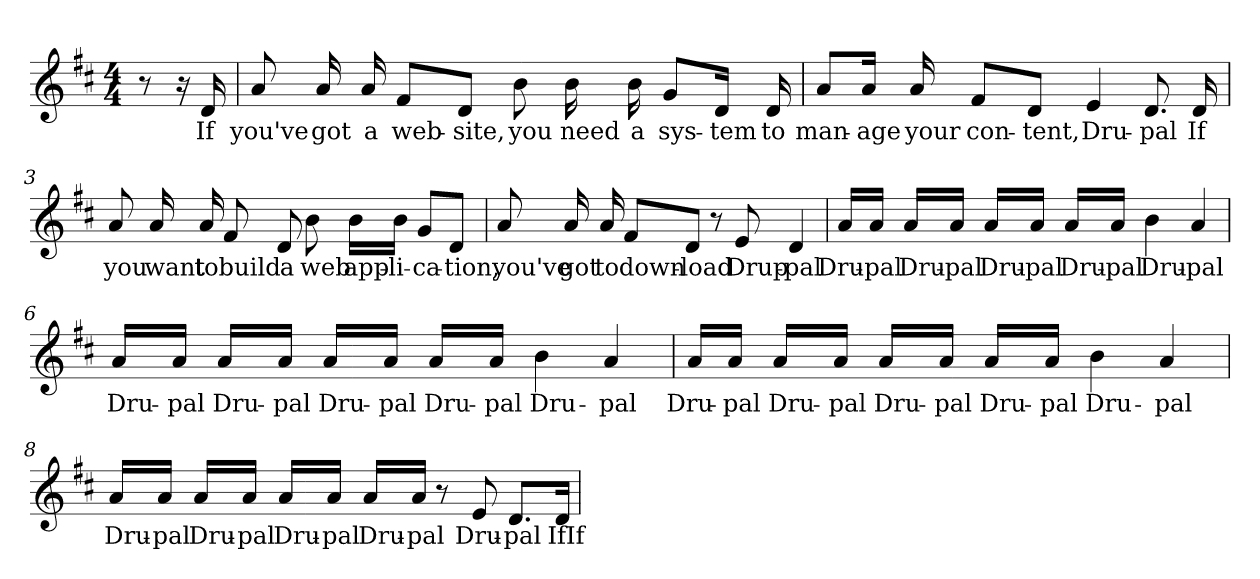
**kern	**text
*part1	*part1
*staff1	*staff1
*clefG2	*
*k[f#c#]	*
*D:	*
*M4/4	*
*MM88	*
=	=
8r	.
16r	.
!	!LO:LY:b
16d	If
=1	=1
!	!LO:LY:b
8a	you've
!	!LO:LY:b
16a	got
!	!LO:LY:b
16a	a
!	!LO:LY:b
8f#L	web-
!	!LO:LY:b
8dJ	-site,
!	!LO:LY:b
8b	you
!	!LO:LY:b
16b	need
!	!LO:LY:b
16b	a
!	!LO:LY:b
8gL	sys-
!	!LO:LY:b
16dJk	-tem
!	!LO:LY:b
16d	to
=2	=2
!	!LO:LY:b
8aL	man-
!	!LO:LY:b
16aJk	-age
!	!LO:LY:b
16a	your
!	!LO:LY:b
8f#L	con-
!	!LO:LY:b
8dJ	-tent,
!	!LO:LY:b
4e	Dru-
!	!LO:LY:b
8.d	-pal
!	!LO:LY:b
16d	If
=3	=3
!	!LO:LY:b
8a	you
!	!LO:LY:b
16a	want
!	!LO:LY:b
16a	to
!	!LO:LY:b
8f#	build
!	!LO:LY:b
8d	a
!	!LO:LY:b
8b	web
!	!LO:LY:b
16bLL	app-
!	!LO:LY:b
16bJJ	-li-
!	!LO:LY:b
8gL	-ca-
!	!LO:LY:b
8dJ	-tion,
=4	=4
!	!LO:LY:b
8a	you've
!	!LO:LY:b
16a	got
!	!LO:LY:b
16a	to
!	!LO:LY:b
8f#L	down-
!	!LO:LY:b
8dJ	-load
8r	.
!	!LO:LY:b
8e	Drup-
!	!LO:LY:b
4d	-pal
!!LO:LB:g=z
=5	=5
!	!LO:LY:b
16aLL	Dru-
!	!LO:LY:b
16aJJ	-pal
!	!LO:LY:b
16aLL	Dru-
!	!LO:LY:b
16aJJ	-pal
!	!LO:LY:b
16aLL	Dru-
!	!LO:LY:b
16aJJ	-pal
!	!LO:LY:b
16aLL	Dru-
!	!LO:LY:b
16aJJ	-pal
!	!LO:LY:b
4b	Dru-
!	!LO:LY:b
4a	-pal
=6	=6
!	!LO:LY:b
16aLL	Dru-
!	!LO:LY:b
16aJJ	-pal
!	!LO:LY:b
16aLL	Dru-
!	!LO:LY:b
16aJJ	-pal
!	!LO:LY:b
16aLL	Dru-
!	!LO:LY:b
16aJJ	-pal
!	!LO:LY:b
16aLL	Dru-
!	!LO:LY:b
16aJJ	-pal
!	!LO:LY:b
4b	Dru-
!	!LO:LY:b
4a	-pal
=7	=7
!	!LO:LY:b
16aLL	Dru-
!	!LO:LY:b
16aJJ	-pal
!	!LO:LY:b
16aLL	Dru-
!	!LO:LY:b
16aJJ	-pal
!	!LO:LY:b
16aLL	Dru-
!	!LO:LY:b
16aJJ	-pal
!	!LO:LY:b
16aLL	Dru-
!	!LO:LY:b
16aJJ	-pal
!	!LO:LY:b
4b	Dru-
!	!LO:LY:b
4a	-pal
=8	=8
!	!LO:LY:b
16aLL	Dru-
!	!LO:LY:b
16aJJ	-pal
!	!LO:LY:b
16aLL	Dru-
!	!LO:LY:b
16aJJ	-pal
!	!LO:LY:b
16aLL	Dru-
!	!LO:LY:b
16aJJ	-pal
!	!LO:LY:b
16aLL	Dru-
!	!LO:LY:b
16aJJ	-pal
8r	.
!	!LO:LY:b
8e	Dru-
!	!LO:LY:b
8.dL	-pal
!	!LO:LY:b
16dJk	IfIf
=	=
*-	*-
